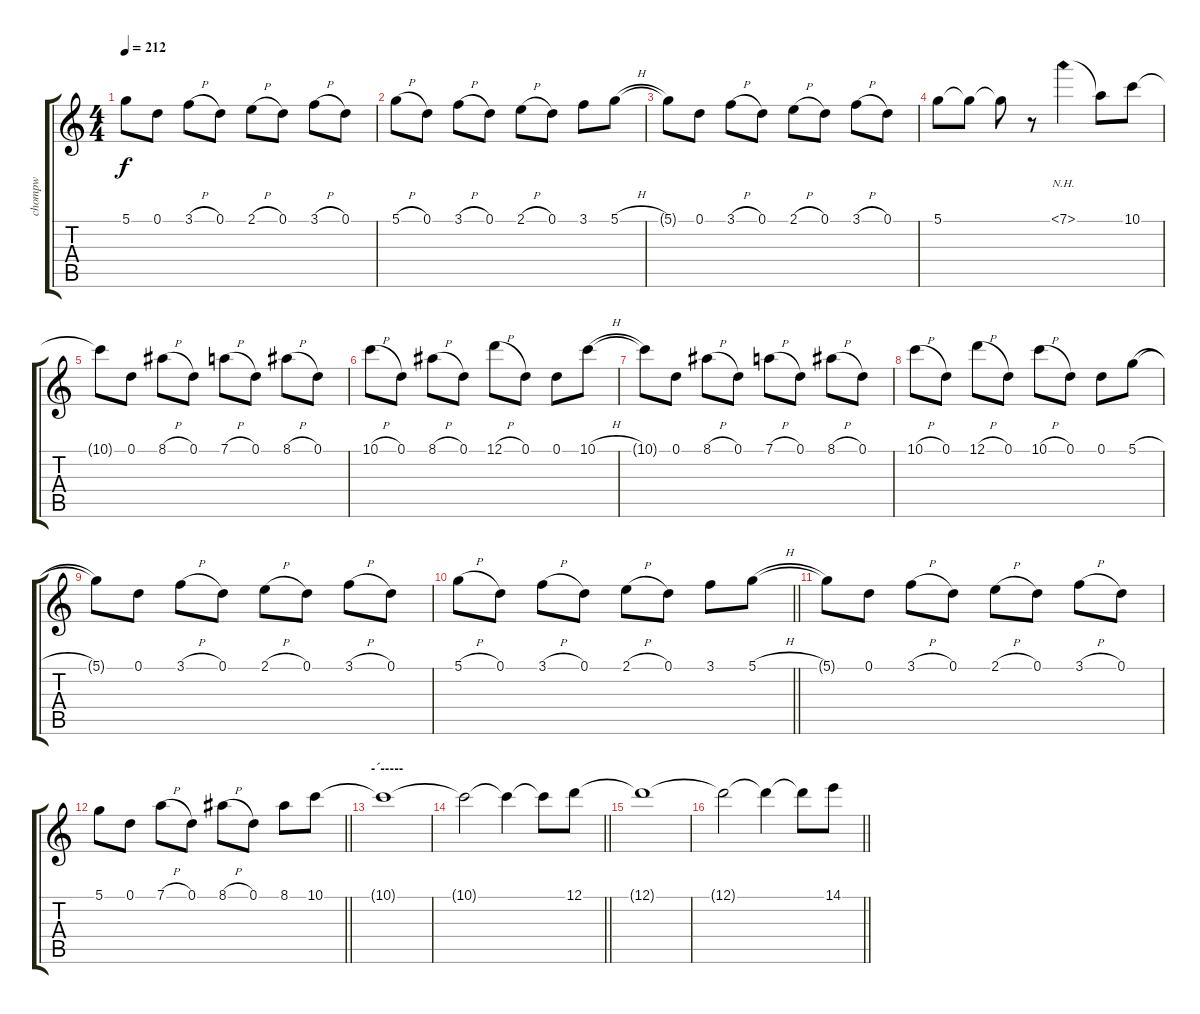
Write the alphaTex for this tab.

\track ("chompw" "chompw") {instrument distortionguitar}
\staff {score tabs}
\tuning (D4 B3 G3 D3 A2 D2) {hide}
\ts (4 4)
\tempo 212
\clef g2
\ks c
5.1{t}.8{dy f} 0.1.8 3.1{h}.8 0.1.8 2.1{h}.8 0.1.8 3.1{h}.8 0.1.8 |
5.1{h}.8 0.1.8 3.1{h}.8 0.1.8 2.1{h}.8 0.1.8 3.1.8 5.1{h}.8 |
5.1{t}.8 0.1.8 3.1{h}.8 0.1.8 2.1{h}.8 0.1.8 3.1{h}.8 0.1.8 |
5.1.8 5.1{t}.8 5.1{t}.8 r.8 7.1{nh}.4 7.1{t}.8 10.1.8 |
10.1{t}.8 0.1.8 8.1{h}.8 0.1.8 7.1{h}.8 0.1.8 8.1{h}.8 0.1.8 |
10.1{h}.8 0.1.8 8.1{h}.8 0.1.8 12.1{h}.8 0.1.8 0.1.8 10.1{h}.8 |
10.1{t}.8 0.1.8 8.1{h}.8 0.1.8 7.1{h}.8 0.1.8 8.1{h}.8 0.1.8 |
10.1{h}.8 0.1.8 12.1{h}.8 0.1.8 10.1{h}.8 0.1.8 0.1.8 5.1{h}.8 |
5.1{t}.8 0.1.8 3.1{h}.8 0.1.8 2.1{h}.8 0.1.8 3.1{h}.8 0.1.8 |
\barLineRight lightlight
5.1{h}.8 0.1.8 3.1{h}.8 0.1.8 2.1{h}.8 0.1.8 3.1.8 5.1{h}.8 |
5.1{t}.8 0.1.8 3.1{h}.8 0.1.8 2.1{h}.8 0.1.8 3.1{h}.8 0.1.8 |
\barLineRight lightlight
5.1.8 0.1.8 7.1{h}.8 0.1.8 8.1{h}.8 0.1.8 8.1.8 10.1.8 |
\section ("" "-´-----")
10.1{t}.1 |
\barLineRight lightlight
10.1{t}.2 10.1{t}.4 10.1{t}.8 12.1.8 |
12.1{t}.1 |
\barLineRight lightlight
12.1{t}.2 12.1{t}.4 12.1{t}.8 14.1.8
